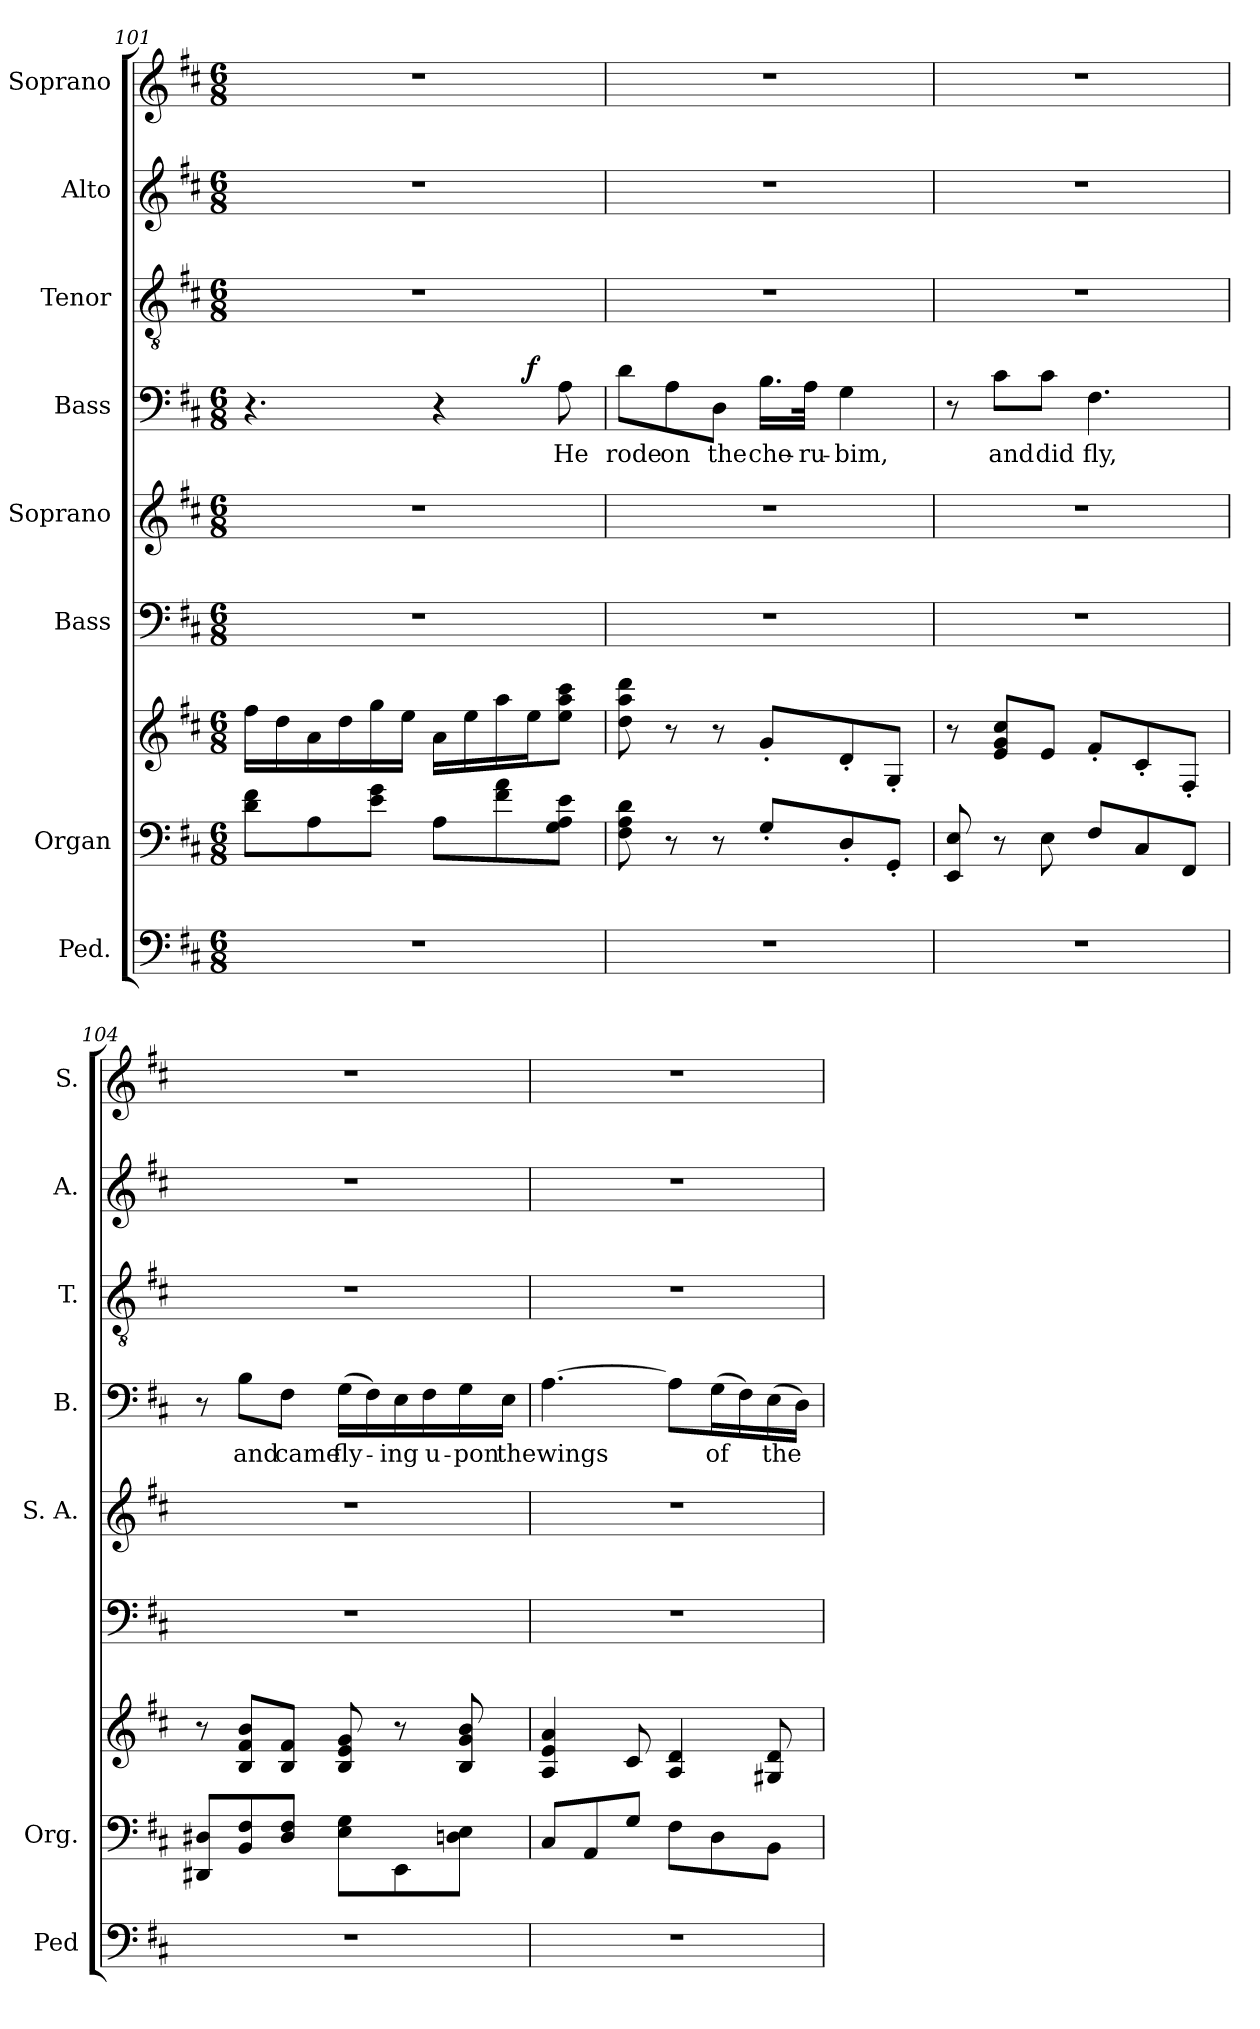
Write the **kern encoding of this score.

**kern	**kern	**kern	**kern	**kern	**kern	**text	**dynam	**kern	**kern	**kern
*part8	*part7	*part7	*part6	*part5	*part4	*part4	*part4	*part3	*part2	*part1
*staff9	*staff8	*staff7	*staff6	*staff5	*staff4	*staff4	*staff4	*staff3	*staff2	*staff1
*I"Ped.	*I"Organ	*	*I"Bass	*I"Soprano	*I"Bass	*	*	*I"Tenor	*I"Alto	*I"Soprano
*I'Ped	*I'Org.	*	*	*I'S. A.	*I'B.	*	*	*I'T.	*I'A.	*I'S.
!!LO:LB:g=z
*clefF4	*clefF4	*clefG2	*clefF4	*clefG2	*clefF4	*	*	*clefGv2	*clefG2	*clefG2
*	*	*	*	*	*	*	*	*ITrd7c12	*	*
*k[f#c#]	*k[f#c#]	*k[f#c#]	*k[f#c#]	*k[f#c#]	*k[f#c#]	*	*	*k[f#c#]	*k[f#c#]	*k[f#c#]
*D:	*D:	*D:	*D:	*D:	*D:	*	*	*D:	*D:	*D:
*M6/8	*M6/8	*M6/8	*M6/8	*M6/8	*M6/8	*	*	*M6/8	*M6/8	*M6/8
=101	=101	=101	=101	=101	=101	=101	=101	=101	=101	=101
!LO:N:vis=1	!	!	!LO:N:vis=1	!LO:N:vis=1	!	!	!	!LO:N:vis=1	!LO:N:vis=1	!LO:N:vis=1
*	*	*	*	*	*^	*	*	*	*	*
2.r	8di\ 8f#i\L	16ff#i\LL	2.r	2.r	4.r	2ryy	.	.	2.r	2.r	2.r
.	.	16ddi\	.	.	.	.	.	.	.	.	.
.	8Ai\	16ai\	.	.	.	.	.	.	.	.	.
.	.	16ddi\	.	.	.	.	.	.	.	.	.
.	8ei\ 8gi\J	16ggi\	.	.	.	.	.	.	.	.	.
.	.	16eei\JJ	.	.	.	.	.	.	.	.	.
.	8Ai\L	16ai\LL	.	.	4r	.	.	.	.	.	.
.	.	16eei\	.	.	.	.	.	.	.	.	.
.	8f#i\ 8ai\	16aai\	.	.	.	16ryy	.	.	.	.	.
.	.	16eei\J	.	.	.	8.ryy	.	f	.	.	.
!	!	!	!	!	!	!	!LO:LY:b:color=#000000	!	!	!	!
.	8Gi\ 8Ai\ 8ei\J	8eei\ 8aai\ 8ccc#i\J	.	.	8Ai\	.	He	.	.	.	.
=102	=102	=102	=102	=102	=102	=102	=102	=102	=102	=102	=102
!LO:N:vis=1	!	!	!LO:N:vis=1	!LO:N:vis=1	!	!	!	!	!	!	!
*	*	*	*	*	*v	*v	*	*	*	*	*
*	*	*	*	*	*^	*	*	*	*	*
!	!	!	!	!	!	!	!LO:LY:b:color=#000000	!	!LO:N:vis=1	!LO:N:vis=1	!LO:N:vis=1
*	*	*	*	*	*v	*v	*	*	*	*	*
2.r	8F#i\ 8Ai 8di	8ddi\ 8aai 8dddi	2.r	2.r	8di\L	rode	.	2.r	2.r	2.r
!	!	!	!	!	!	!LO:LY:b:color=#000000	!	!	!	!
.	8r	8r	.	.	8Ai\	on	.	.	.	.
!	!	!	!	!	!	!LO:LY:b:color=#000000	!	!	!	!
.	8r	8r	.	.	8Di\J	the	.	.	.	.
!	!	!	!	!	!	!LO:LY:b:color=#000000	!	!	!	!
.	8G'i/L	8g'i/L	.	.	16.Bi\LL	che-	.	.	.	.
!	!	!	!	!	!	!LO:LY:b:color=#000000	!	!	!	!
.	.	.	.	.	32Ai\JJk	-ru-	.	.	.	.
!	!	!	!	!	!	!LO:LY:b:color=#000000	!	!	!	!
.	8D'i/	8d'i/	.	.	4Gi\	-bim,	.	.	.	.
.	8GG'i/J	8G'i/J	.	.	.	.	.	.	.	.
=103	=103	=103	=103	=103	=103	=103	=103	=103	=103	=103
!LO:N:vis=1	!	!	!LO:N:vis=1	!LO:N:vis=1	!	!	!	!LO:N:vis=1	!LO:N:vis=1	!LO:N:vis=1
2.r	8EEi/ 8Ei	8r	2.r	2.r	8r	.	.	2.r	2.r	2.r
!	!	!	!	!	!	!LO:LY:b:color=#000000	!	!	!	!
.	8r	8ei/ 8gi/ 8cc#i/L	.	.	8c#i\L	and	.	.	.	.
!	!	!	!	!	!	!LO:LY:b:color=#000000	!	!	!	!
.	8Ei\	8ei/J	.	.	8c#i\J	did	.	.	.	.
!	!	!	!	!	!	!LO:LY:b:color=#000000	!	!	!	!
.	8F#i/L	8f#'i/L	.	.	4.F#i\	fly,	.	.	.	.
.	8C#i/	8c#'i/	.	.	.	.	.	.	.	.
.	8FF#i/J	8F#'i/J	.	.	.	.	.	.	.	.
=104	=104	=104	=104	=104	=104	=104	=104	=104	=104	=104
!LO:N:vis=1	!	!	!LO:N:vis=1	!LO:N:vis=1	!	!	!	!LO:N:vis=1	!LO:N:vis=1	!LO:N:vis=1
2.r	8DD#Xi/ 8D#Xi/L	8r	2.r	2.r	8r	.	.	2.r	2.r	2.r
!	!	!	!	!	!	!LO:LY:b:color=#000000	!	!	!	!
.	8BBi/ 8F#i/	8Bi/ 8f#i/ 8bi/L	.	.	8Bi\L	and	.	.	.	.
!	!	!	!	!	!	!LO:LY:b:color=#000000	!	!	!	!
.	8D#i/ 8F#i/J	8Bi/ 8f#i/J	.	.	8F#i\J	came	.	.	.	.
!	!	!	!	!	!	!LO:LY:b:color=#000000	!	!	!	!
.	8Ei\ 8Gi\L	8Bi/ 8ei 8gi	.	.	(16Gi\LL	fly-	.	.	.	.
.	.	.	.	.	16F#i\)	.	.	.	.	.
!	!	!	!	!	!	!LO:LY:b:color=#000000	!	!	!	!
.	8EEi\	8r	.	.	16Ei\	-ing	.	.	.	.
!	!	!	!	!	!	!LO:LY:b:color=#000000	!	!	!	!
.	.	.	.	.	16F#i\	u-	.	.	.	.
!	!	!	!	!	!	!LO:LY:b:color=#000000	!	!	!	!
.	8Dni\ 8Ei\J	8Bi/ 8gi 8bi	.	.	16Gi\	-pon	.	.	.	.
!	!	!	!	!	!	!LO:LY:b:color=#000000	!	!	!	!
.	.	.	.	.	16Ei\JJ	the	.	.	.	.
=105	=105	=105	=105	=105	=105	=105	=105	=105	=105	=105
!LO:N:vis=1	!	!	!LO:N:vis=1	!LO:N:vis=1	!	!	!	!	!	!
!	!	!	!	!	!	!LO:LY:b:color=#000000	!	!LO:N:vis=1	!LO:N:vis=1	!LO:N:vis=1
2.r	8C#i/L	4Ai/ 4ei 4ai	2.r	2.r	[4.Ai\	wings	.	2.r	2.r	2.r
.	8AAi/	.	.	.	.	.	.	.	.	.
.	8Gi/J	8c#i/	.	.	.	.	.	.	.	.
.	8F#i\L	4Ai/ 4di	.	.	8Ai\L]	.	.	.	.	.
!	!	!	!	!	!	!LO:LY:b:color=#000000	!	!	!	!
.	8Di\	.	.	.	(16Gi\L	of	.	.	.	.
.	.	.	.	.	16F#i\)	.	.	.	.	.
!	!	!	!	!	!	!LO:LY:b:color=#000000	!	!	!	!
.	8BBi\J	8G#Xi/ 8di	.	.	(16Ei\	the	.	.	.	.
.	.	.	.	.	16Di\JJ)	.	.	.	.	.
=	=	=	=	=	=	=	=	=	=	=
*-	*-	*-	*-	*-	*-	*-	*-	*-	*-	*-
